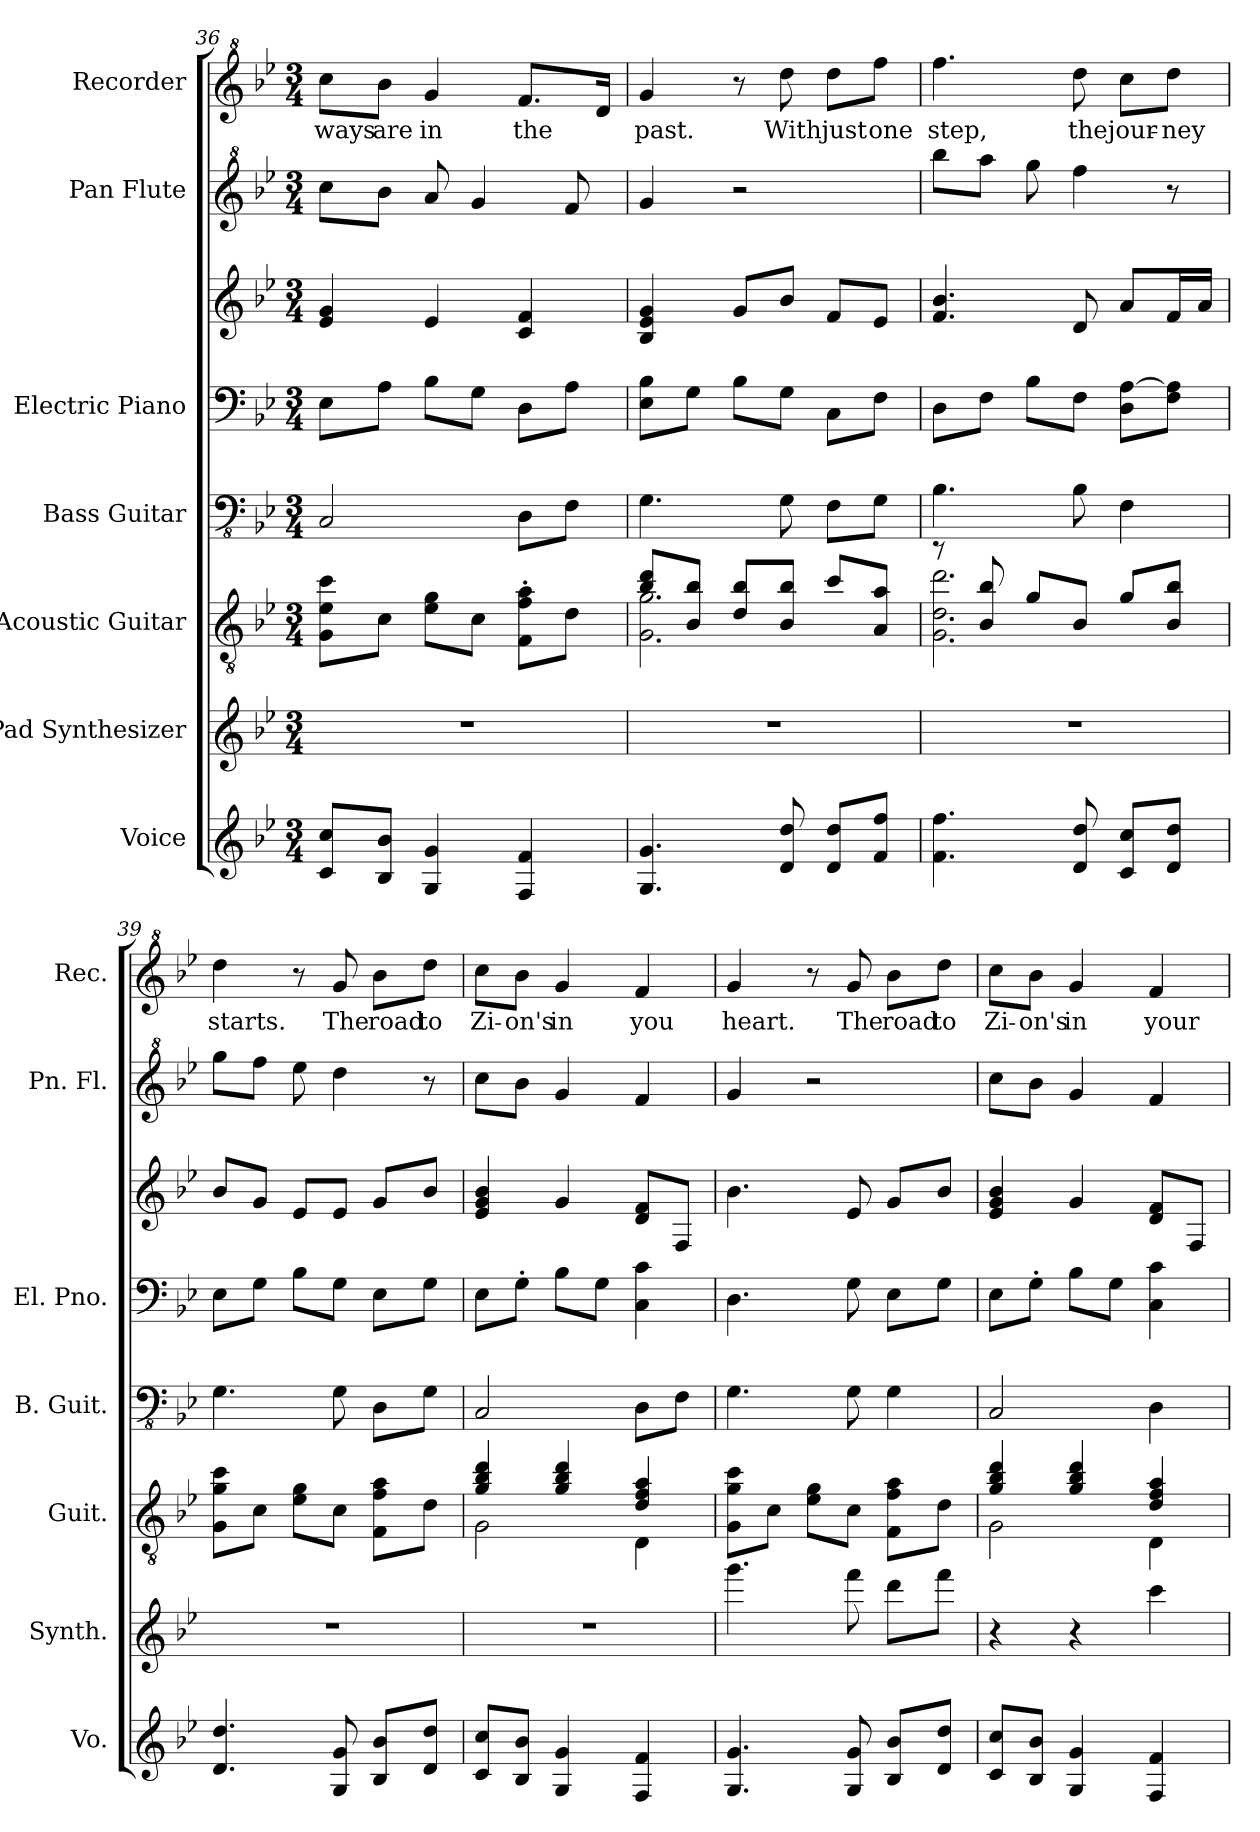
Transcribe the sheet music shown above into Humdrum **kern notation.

**kern	**kern	**kern	**kern	**kern	**kern	**kern	**kern	**text
*part7	*part6	*part5	*part4	*part3	*part3	*part2	*part1	*part1
*staff8	*staff7	*staff6	*staff5	*staff4	*staff3	*staff2	*staff1	*staff1
*I"Voice	*I"Pad Synthesizer	*I"Acoustic Guitar	*I"Bass Guitar	*I"Electric Piano	*	*I"Pan Flute	*I"Recorder	*
*I'Vo.	*I'Synth.	*I'Guit.	*I'B. Guit.	*I'El. Pno.	*	*I'Pn. Fl.	*I'Rec.	*
*clefG2	*clefG2	*clefGv2	*clefFv4	*clefF4	*clefG2	*clefG^2	*clefG^2	*
*k[b-e-]	*k[b-e-]	*k[b-e-]	*k[b-e-]	*k[b-e-]	*k[b-e-]	*k[b-e-]	*k[b-e-]	*
*M3/4	*M3/4	*M3/4	*M3/4	*M3/4	*M3/4	*M3/4	*M3/4	*
=36	=36	=36	=36	=36	=36	=36	=36	=36
8c/ 8cc/L	2.r	8G\ 8e-\ 8cc\L	2CC/	8E-\L	4e-/ 4g/	8ccc\L	8ccc\L	ways
8B-/ 8b-/J	.	8c\J	.	8A\J	.	8bb-\J	8bb-\J	are
4G/ 4g/	.	8e-\ 8g\L	.	8B-\L	4e-/	8aa/	4gg/	in
.	.	8c\J	.	8G\J	.	4gg/	.	.
4F/ 4f/	.	8F\' 8f\' 8a\'L	8DD\L	8D\L	4c/ 4f/	.	8.ff/L	the
.	.	8d\J	8FF\J	8A\J	.	8ff/	.	.
.	.	.	.	.	.	.	16dd/Jk	.
=37	=37	=37	=37	=37	=37	=37	=37	=37
*	*	*^	*	*	*	*	*	*
4.G/ 4.g/	2.r	8b-/ 8dd/L	2.G\ 2.g\	4.GG\	8E-\ 8B-\L	4B-/ 4e-/ 4g/	4gg/	4gg/	past.
.	.	8B-/ 8b-/J	.	.	8G\J	.	.	.	.
.	.	8d/ 8b-/L	.	.	8B-\L	8g/L	2r	8r	.
8d/ 8dd/	.	8B-/ 8b-/J	.	8GG\	8G\J	8b-/J	.	8ddd\	With
8d/ 8dd/L	.	8cc/L	.	8FF\L	8C\L	8f/L	.	8ddd\L	just
8f/ 8ff/J	.	8A/ 8a/J	.	8GG\J	8F\J	8e-/J	.	8fff\J	one
!!LO:PB:g=z
=38	=38	=38	=38	=38	=38	=38	=38	=38	=38
4.f\ 4.ff\	2.r	8r	2.G\ 2.d\ 2.dd\	4.BB-\	8D\L	4.f/ 4.b-/	8bbb-\L	4.fff\	step,
.	.	8B-/ 8b-/	.	.	8F\J	.	8aaa\J	.	.
.	.	8g/L	.	.	8B-\L	.	8ggg\	.	.
8d/ 8dd/	.	8B-/J	.	8BB-\	8F\J	8d/	4fff\	8ddd\	the
8c/ 8cc/L	.	8g/L	.	4FF\	8D\ [8A\L	8a/L	.	8ccc\L	jour-
8d/ 8dd/J	.	8B-/ 8b-/J	.	.	8F\ 8A\]J	16f/L	8r	8ddd\J	-ney
.	.	.	.	.	.	16a/JJ	.	.	.
*	*	*v	*v	*	*	*	*	*	*
=39	=39	=39	=39	=39	=39	=39	=39	=39
4.d/ 4.dd/	2.r	8G\ 8g\ 8cc\L	4.GG\	8E-\L	8b-/L	8ggg\L	4ddd\	starts.
.	.	8c\J	.	8G\J	8g/J	8fff\J	.	.
.	.	8e-\ 8g\L	.	8B-\L	8e-/L	8eee-\	8r	.
8G/ 8g/	.	8c\J	8GG\	8G\J	8e-/J	4ddd\	8gg/	The
8B-/ 8b-/L	.	8F\ 8f\ 8a\L	8DD\L	8E-\L	8g/L	.	8bb-\L	road
8d/ 8dd/J	.	8d\J	8GG\J	8G\J	8b-/J	8r	8ddd\J	to
=40	=40	=40	=40	=40	=40	=40	=40	=40
*	*	*^	*	*	*	*	*	*
8c/ 8cc/L	2.r	4g/ 4b-/ 4dd/	2G\	2CC/	8E-\L	4e-/ 4g/ 4b-/	8ccc\L	8ccc\L	Zi-
8B-/ 8b-/J	.	.	.	.	8G'\J	.	8bb-\J	8bb-\J	-on's
4G/ 4g/	.	4g/ 4b-/ 4dd/	.	.	8B-\L	4g/	4gg/	4gg/	in
.	.	.	.	.	8G\J	.	.	.	.
4F/ 4f/	.	4d/ 4f/ 4a/	4D\	8DD\L	4C\ 4c\	8d/ 8f/L	4ff/	4ff/	you
.	.	.	.	8FF\J	.	8F/J	.	.	.
*	*	*v	*v	*	*	*	*	*	*
=41	=41	=41	=41	=41	=41	=41	=41	=41
4.G/ 4.g/	4.ggg\	8G\ 8g\ 8cc\L	4.GG\	4.D\	4.b-\	4gg/	4gg/	heart.
.	.	8c\J	.	.	.	.	.	.
.	.	8e-\ 8g\L	.	.	.	2r	8r	.
8G/ 8g/	8fff\	8c\J	8GG\	8G\	8e-/	.	8gg/	The
8B-/ 8b-/L	8ddd\L	8F\ 8f\ 8a\L	4GG\	8E-\L	8g/L	.	8bb-\L	road
8d/ 8dd/J	8fff\J	8d\J	.	8G\J	8b-/J	.	8ddd\J	to
!!LO:PB:g=z
=42	=42	=42	=42	=42	=42	=42	=42	=42
*	*	*^	*	*	*	*	*	*
8c/ 8cc/L	4r	4g/ 4b-/ 4dd/	2G\	2CC/	8E-\L	4e-/ 4g/ 4b-/	8ccc\L	8ccc\L	Zi-
8B-/ 8b-/J	.	.	.	.	8G'\J	.	8bb-\J	8bb-\J	-on's
4G/ 4g/	4r	4g/ 4b-/ 4dd/	.	.	8B-\L	4g/	4gg/	4gg/	in
.	.	.	.	.	8G\J	.	.	.	.
4F/ 4f/	4ccc\	4d/ 4f/ 4a/	4D\	4DD\	4C\ 4c\	8d/ 8f/L	4ff/	4ff/	your
.	.	.	.	.	.	8F/J	.	.	.
*	*	*v	*v	*	*	*	*	*	*
=	=	=	=	=	=	=	=	=
*-	*-	*-	*-	*-	*-	*-	*-	*-
